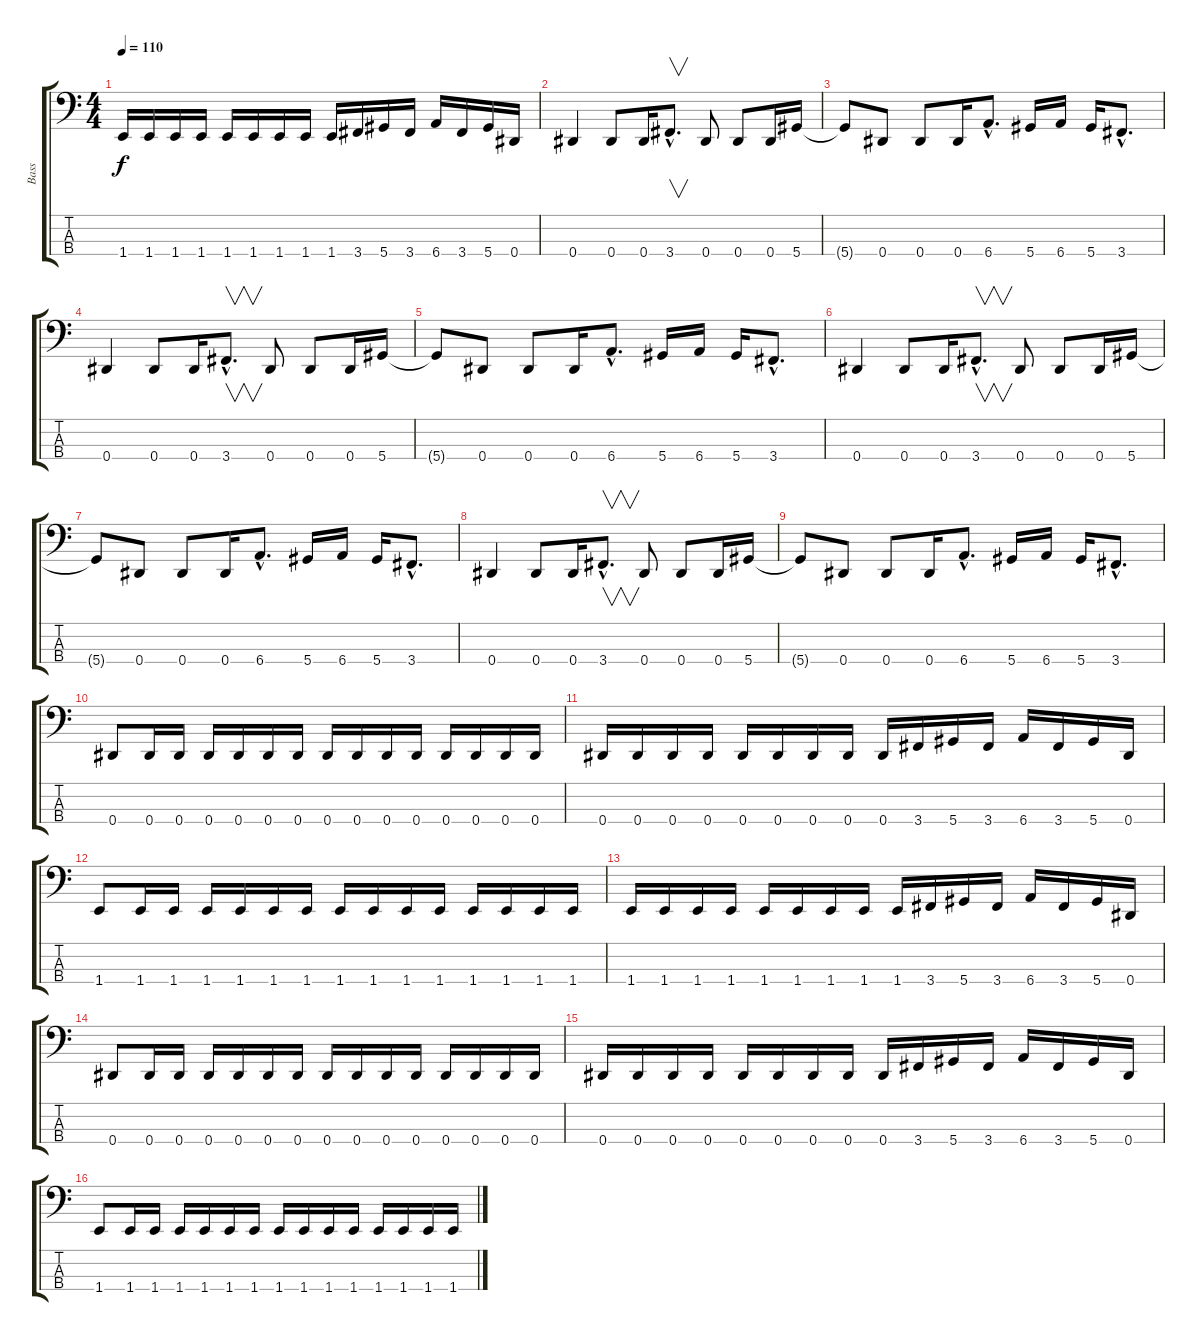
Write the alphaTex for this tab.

\track ("Bass" "Bass") {instrument electricbassfinger}
\staff {score tabs}
\tuning (Gb2 Db2 Ab1 Eb1) {hide}
\ts (4 4)
\tempo 110
\clef f4
\ks c
1.4.16{dy f} 1.4.16 1.4.16 1.4.16 1.4.16 1.4.16 1.4.16 1.4.16 1.4.16 3.4.16 5.4.16 3.4.16 6.4.16 3.4.16 5.4.16 0.4.16 |
0.4.4 0.4.8 0.4.16 3.4{hac}.8{v d} 0.4.8 0.4.8 0.4.16 5.4.16 |
5.4{t}.8 0.4.8 0.4.8 0.4.16 6.4{hac}.8{d} 5.4.16 6.4.16 5.4.16 3.4{hac}.8{d} |
0.4.4 0.4.8 0.4.16 3.4{hac}.8{v d} 0.4.8 0.4.8 0.4.16 5.4.16 |
5.4{t}.8 0.4.8 0.4.8 0.4.16 6.4{hac}.8{d} 5.4.16 6.4.16 5.4.16 3.4{hac}.8{d} |
0.4.4 0.4.8 0.4.16 3.4{hac}.8{v d} 0.4.8 0.4.8 0.4.16 5.4.16 |
5.4{t}.8 0.4.8 0.4.8 0.4.16 6.4{hac}.8{d} 5.4.16 6.4.16 5.4.16 3.4{hac}.8{d} |
0.4.4 0.4.8 0.4.16 3.4{hac}.8{v d} 0.4.8 0.4.8 0.4.16 5.4.16 |
5.4{t}.8 0.4.8 0.4.8 0.4.16 6.4{hac}.8{d} 5.4.16 6.4.16 5.4.16 3.4{hac}.8{d} |
0.4.8 0.4.16 0.4.16 0.4.16 0.4.16 0.4.16 0.4.16 0.4.16 0.4.16 0.4.16 0.4.16 0.4.16 0.4.16 0.4.16 0.4.16 |
0.4.16 0.4.16 0.4.16 0.4.16 0.4.16 0.4.16 0.4.16 0.4.16 0.4.16 3.4.16 5.4.16 3.4.16 6.4.16 3.4.16 5.4.16 0.4.16 |
1.4.8 1.4.16 1.4.16 1.4.16 1.4.16 1.4.16 1.4.16 1.4.16 1.4.16 1.4.16 1.4.16 1.4.16 1.4.16 1.4.16 1.4.16 |
1.4.16 1.4.16 1.4.16 1.4.16 1.4.16 1.4.16 1.4.16 1.4.16 1.4.16 3.4.16 5.4.16 3.4.16 6.4.16 3.4.16 5.4.16 0.4.16 |
0.4.8 0.4.16 0.4.16 0.4.16 0.4.16 0.4.16 0.4.16 0.4.16 0.4.16 0.4.16 0.4.16 0.4.16 0.4.16 0.4.16 0.4.16 |
0.4.16 0.4.16 0.4.16 0.4.16 0.4.16 0.4.16 0.4.16 0.4.16 0.4.16 3.4.16 5.4.16 3.4.16 6.4.16 3.4.16 5.4.16 0.4.16 |
1.4.8 1.4.16 1.4.16 1.4.16 1.4.16 1.4.16 1.4.16 1.4.16 1.4.16 1.4.16 1.4.16 1.4.16 1.4.16 1.4.16 1.4.16
